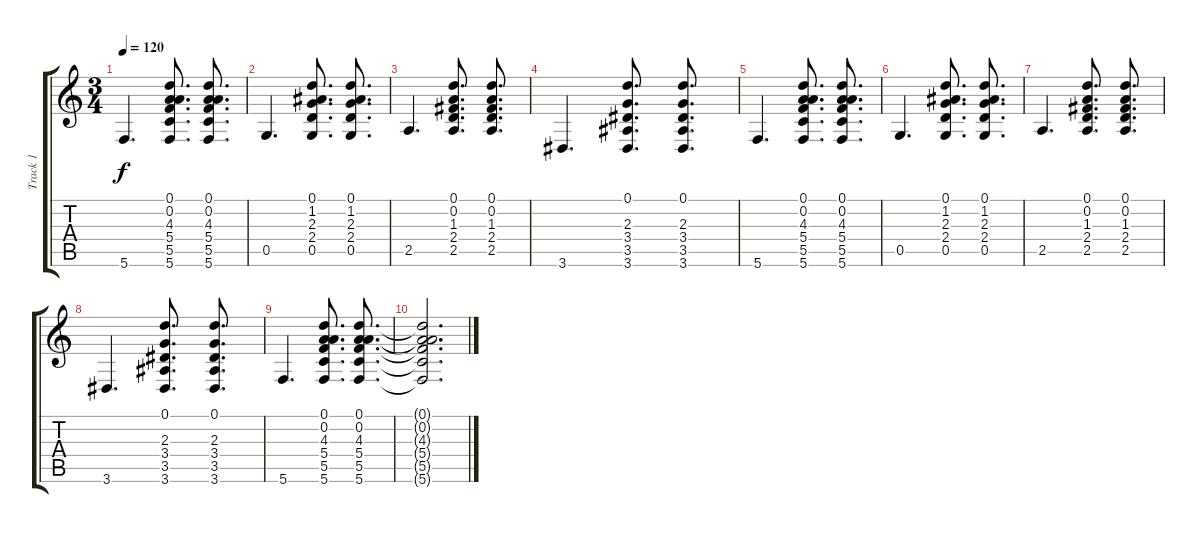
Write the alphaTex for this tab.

\track ("Track 1" "Track 1") {instrument acousticguitarsteel}
\staff {score tabs}
\tuning (D4 A3 F3 C3 G2 C2) {hide}
\ts (3 4)
\tempo 120
\clef g2
\ks c
5.6.4{d dy f} (0.1 0.2 4.3 5.4 5.5 5.6).8{d} (0.1 0.2 4.3 5.4 5.5 5.6).8{d} |
0.5.4{d} (0.1 1.2 2.3 2.4 0.5).8{d} (0.1 1.2 2.3 2.4 0.5).8{d} |
2.5.4{d} (0.1 0.2 1.3 2.4 2.5).8{d} (0.1 0.2 1.3 2.4 2.5).8{d} |
3.6.4{d} (0.1 2.3 3.4 3.5 3.6).8{d} (0.1 2.3 3.4 3.5 3.6).8{d} |
5.6.4{d} (0.1 0.2 4.3 5.4 5.5 5.6).8{d} (0.1 0.2 4.3 5.4 5.5 5.6).8{d} |
0.5.4{d} (0.1 1.2 2.3 2.4 0.5).8{d} (0.1 1.2 2.3 2.4 0.5).8{d} |
2.5.4{d} (0.1 0.2 1.3 2.4 2.5).8{d} (0.1 0.2 1.3 2.4 2.5).8{d} |
3.6.4{d} (0.1 2.3 3.4 3.5 3.6).8{d} (0.1 2.3 3.4 3.5 3.6).8{d} |
5.6.4{d} (0.1 0.2 4.3 5.4 5.5 5.6).8{d} (0.1 0.2 4.3 5.4 5.5 5.6).8{d} |
(0.1{t} 0.2{t} 4.3{t} 5.4{t} 5.5{t} 5.6{t}).2{d}
